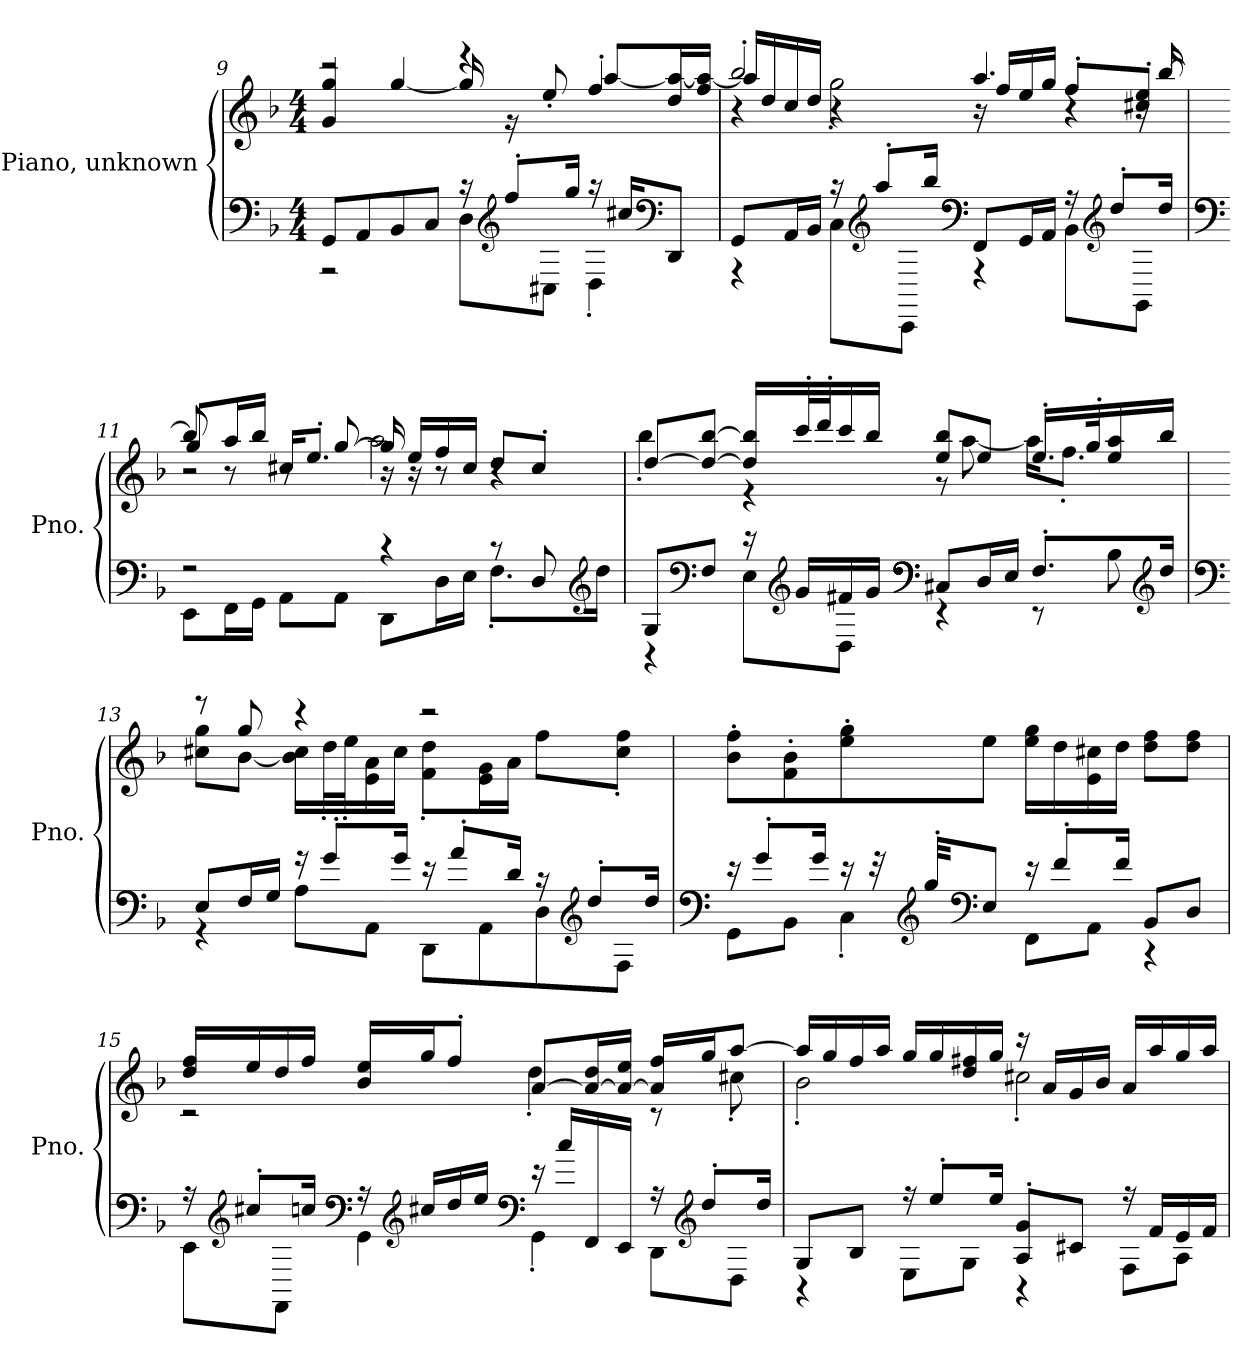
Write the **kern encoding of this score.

**kern	**kern
*part1	*part1
*staff2	*staff1
*I"Piano, unknown	*
*I'Pno.	*
!!LO:LB:g=z
*clefF4	*clefG2
*k[b-]	*k[b-]
*M4/4	*M4/4
=9	=9
*^	*^
8GG/L	2r	2r	4g/ 4gg/
8AA/	.	.	.
8BB-/	.	.	[4gg/
8C/J	.	.	.
16r	8D\L	4r	16gg/]
*clefG2	*	*	*
8ff'/L	.	.	16r
.	8C#X\J	.	8ee'/
16gg/Jk	.	.	.
16r	4D'\	4ff'/	[8aa/L
16cc#X/KL	.	.	.
*clefF4	*	*	*
8DD/J	.	.	16dd/ 16aa/_L
.	.	.	16ff/ 16aa/_JJ
=10	=10	=10	=10
*	*	*	*^
8GG/L	4r	2bb-'/	4r	16aa/LL]
.	.	.	.	16dd/
16AA/L	.	.	.	16cc/
16BB-/JJ	.	.	.	16dd/JJ
16r	8C\L	.	2gg'\	4r
*clefG2	*	*	*	*
8aa'/L	.	.	.	.
.	8CC\J	.	.	.
16bb-/Jk	.	.	.	.
*clefF4	*	*	*	*
8FF/L	4r	4.aa/	.	16r
.	.	.	.	16ff/LL
16GG/L	.	.	.	16ee/
16AA/JJ	.	.	.	16gg/JJ
16r	8BB-\L	.	4r	8ff'/L
*clefG2	*	*	*	*
8dd'/L	.	.	.	.
.	8GG\J	16r	.	8cc#X/' 8ee/'J
16dd/Jk	.	[16bb-/	.	.
!!LO:PB:g=z	!!	!!
=11	=11	=11	=11	=11
*clefF4	*	*	*	*
2r	8EE\L	8bb-/]	2r	8gg/L
.	16FF\L	8r	.	16aa/L
.	16GG\JJ	.	.	16bb-/JJ
.	8AA\L	8r	.	16cc#X/KL
.	.	.	.	8.ee'/J
.	8AA\J	[8gg/	.	.
4r	8DD\L	16gg/]	2aa\	16r
.	.	16r	.	16ee/LL
.	16D\L	8r	.	16ff/
.	16E\JJ	.	.	16cc#/JJ
8r	8.F'\L	4r	.	8dd/L
8D/	.	.	.	8cc#'/J
*clefG2	*	*	*	*
.	16dd\Jk	.	.	.
*	*	*	*v	*v
!!LO:LB:g=z
=12	=12	=12	=12
8G/L	4r	[8dd/L	4bb-'\
*clefF4	*	*	*
8F/J	.	8dd/_ [8bb-/J	.
16r	8E\L	16dd/] 16bb-/]LL	4r
*clefG2	*	*	*
16g/LL	.	32ccc'/L	.
.	.	32ddd'/J	.
16f#X/	8D\J	16ccc/	.
16g/JJ	.	16bb-/JJ	.
*clefF4	*	*	*
8C#X/L	4r	8ee/ 8bb-/L	8r
16D/L	.	8ee/J	[8aa\
16E/JJ	.	.	.
8.F'/L	8r	16.ee'/LL	16aa\KL]
.	.	.	8.ff'\J
.	.	32gg'/K	.
.	8B-\	16ee/ 16aa/	.
*clefG2	*	*	*
16dd/Jk	.	16bb-/JJ	.
=13	=13	=13	=13
*clefF4	*	*	*
8E/L	4r	8r	8cc#X\ 8gg\L
16F/L	.	8gg/	[8b-\J
16G/JJ	.	.	.
16r	8A\L	4r	16b-\] 16cc#\LL
8g'/L	.	.	32dd'\L
.	.	.	32ee'\J
.	8AA\J	.	16e\ 16a\
16g/Jk	.	.	16cc#\JJ
16r	8DD\L	2r	8f\' 8dd\'L
8a'/L	.	.	.
.	8AA\	.	16e\ 16g\L
16d/Jk	.	.	16a\JJ
16r	8D\	.	8ff\L
*clefG2	*	*	*
8dd'/L	.	.	.
.	8F\J	.	8cc#\' 8ff\'J
16dd/Jk	.	.	.
*	*	*v	*v
!!LO:LB:g=z
=14	=14	=14
*clefF4	*	*
16r	8GG\L	8b-\' 8ff\'L
8g'/L	.	.
.	8BB-\J	8f\' 8b-\'
16g/Jk	.	.
16r	4C'\	8ee\' 8gg\'
32r	.	.
*clefG2	*	*
32gg'/KKL	.	.
*clefF4	*	*
8E/J	.	8ee\J
16r	8FF\L	16ee\ 16gg\LL
8f'/L	.	16dd\
.	8AA\J	16e\ 16cc#X\
16f/Jk	.	16dd\JJ
8BB-/L	4r	8dd\ 8ff\L
8D/J	.	8dd\ 8ff\J
!!LO:LB:g=z
=15	=15	=15
*	*	*^
16r	8EE\L	16dd/ 16ff/LL	2r
*clefG2	*	*	*
8cc#X'/L	.	16ee/	.
.	8FF\J	16dd/	.
16ccn/Jk	.	16ff/JJ	.
*clefF4	*	*	*
16r	4GG\	16b-/ 16ee/LL	.
*clefG2	*	*	*
16cc#X/LL	.	16gg/J	.
16dd/	.	8ff'/J	.
16ee/JJ	.	.	.
*clefF4	*	*	*
16r	4GG'\	[8a/L	4dd'\
16cc#/LL	.	.	.
16FF/	.	16a/_ 16dd/L	.
16EE/JJ	.	16a/_ 16ee/JJ	.
16r	8DD\L	16a/] 16ff/LL	8r
*clefG2	*	*	*
8dd'/L	.	16gg/J	.
.	8D\J	[8aa/J	8cc#X'\
16dd/Jk	.	.	.
!!LO:LB:g=z	!!
=16	=16	=16	=16
8G/L	4r	16aa/LL]	2b-'\
.	.	16gg/	.
8B-/J	.	16ff/	.
.	.	16aa/JJ	.
16r	8E\L	16gg/LL	.
8ee'/L	.	16gg/	.
.	8G\J	16dd/ 16ff#X/	.
16ee/Jk	.	16gg/JJ	.
8A/' 8g/'L	4r	16r	2cc#X'\
.	.	16a/LL	.
8c#X/J	.	16g/	.
.	.	16b-/JJ	.
16r	8F\L	16a/LL	.
16f/LL	.	16aa/	.
16e/	8A\J	16gg/	.
16f/JJ	.	16aa/JJ	.
*v	*v	*	*
*	*v	*v
=	=
*-	*-
